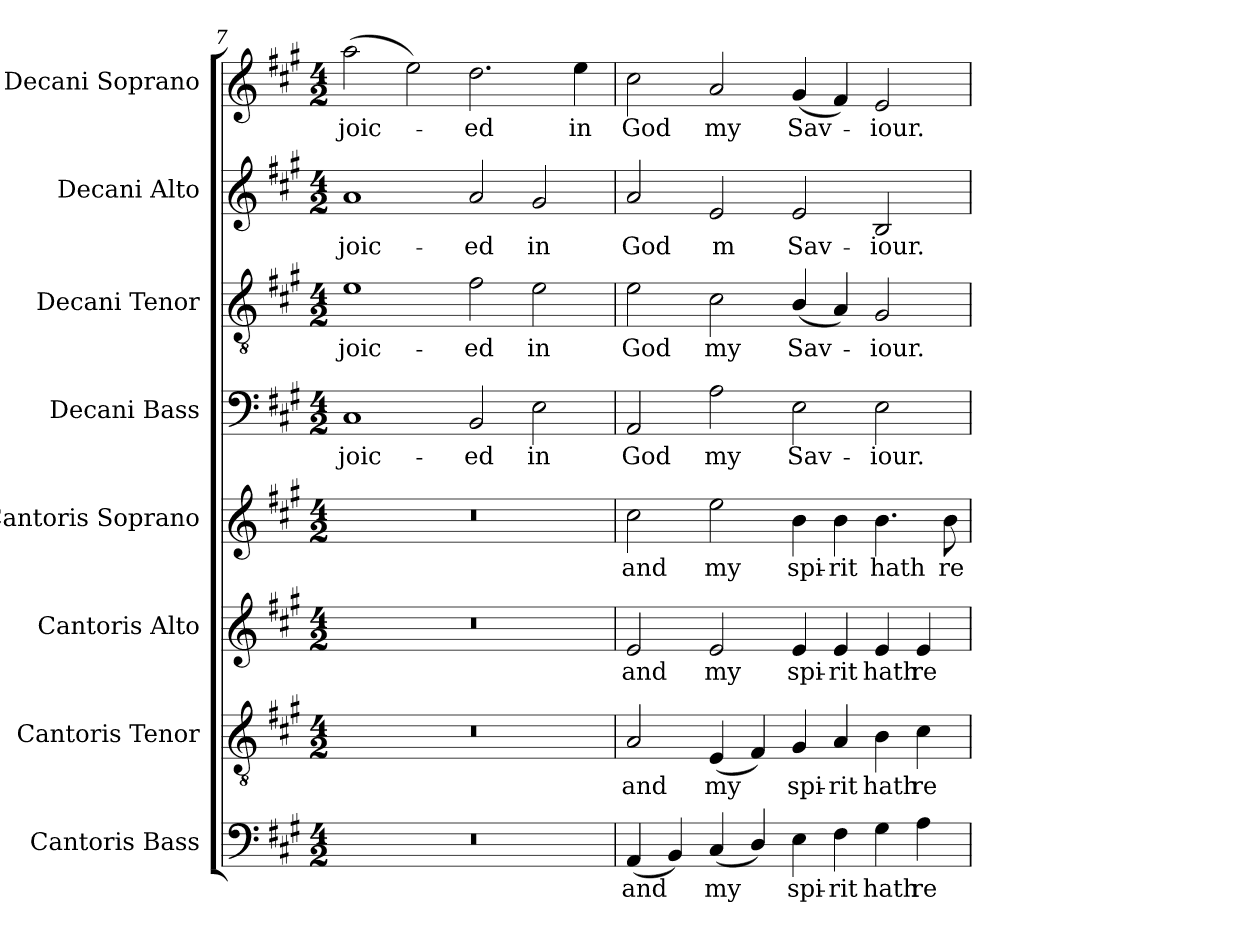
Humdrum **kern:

**kern	**text	**kern	**text	**kern	**text	**kern	**text	**kern	**text	**kern	**text	**kern	**text	**kern	**text
*part8	*part8	*part7	*part7	*part6	*part6	*part5	*part5	*part4	*part4	*part3	*part3	*part2	*part2	*part1	*part1
*staff8	*staff8	*staff7	*staff7	*staff6	*staff6	*staff5	*staff5	*staff4	*staff4	*staff3	*staff3	*staff2	*staff2	*staff1	*staff1
*I"Cantoris Bass	*	*I"Cantoris Tenor	*	*I"Cantoris Alto	*	*I"Cantoris Soprano	*	*I"Decani Bass	*	*I"Decani Tenor	*	*I"Decani Alto	*	*I"Decani Soprano	*
*I'Can B.	*	*I'Can T.	*	*I'Can A.	*	*I'Can S.	*	*I'Dec B.	*	*I'Dec T.	*	*I'Dec A.	*	*I'Dec S.	*
*clefF4	*	*clefGv2	*	*clefG2	*	*clefG2	*	*clefF4	*	*clefGv2	*	*clefG2	*	*clefG2	*
*	*	*ITrd7c12	*	*	*	*	*	*	*	*ITrd7c12	*	*	*	*	*
*k[f#c#g#]	*	*k[f#c#g#]	*	*k[f#c#g#]	*	*k[f#c#g#]	*	*k[f#c#g#]	*	*k[f#c#g#]	*	*k[f#c#g#]	*	*k[f#c#g#]	*
*A:	*	*A:	*	*A:	*	*A:	*	*A:	*	*A:	*	*A:	*	*A:	*
*M4/2	*	*M4/2	*	*M4/2	*	*M4/2	*	*M4/2	*	*M4/2	*	*M4/2	*	*M4/2	*
=7	=7	=7	=7	=7	=7	=7	=7	=7	=7	=7	=7	=7	=7	=7	=7
!LO:N:vis=1	!	!LO:N:vis=1	!	!LO:N:vis=1	!	!LO:N:vis=1	!	!	!	!	!	!	!	!	!
!	!	!	!	!	!	!	!	!	!LO:LY:b:color=#000000	!	!	!	!	!	!
!	!	!	!	!	!	!	!	!	!	!	!LO:LY:b:color=#000000	!	!	!	!
!	!	!	!	!	!	!	!	!	!	!	!	!	!LO:LY:b:color=#000000	!	!
!	!	!	!	!	!	!	!	!	!	!	!	!	!	!	!LO:LY:b:color=#000000
0r	.	0r	.	0r	.	0r	.	1C#i	-joic-	1Ei	-joic-	1ai	-joic-	(2aai\	-joic-
.	.	.	.	.	.	.	.	.	.	.	.	.	.	2eei\)	.
!	!	!	!	!	!	!	!	!	!LO:LY:b:color=#000000	!	!	!	!	!	!
!	!	!	!	!	!	!	!	!	!	!	!LO:LY:b:color=#000000	!	!	!	!
!	!	!	!	!	!	!	!	!	!	!	!	!	!LO:LY:b:color=#000000	!	!
!	!	!	!	!	!	!	!	!	!	!	!	!	!	!	!LO:LY:b:color=#000000
.	.	.	.	.	.	.	.	2BBi/	-ed	2F#i\	-ed	2ai/	-ed	2.ddi\	-ed
!	!	!	!	!	!	!	!	!	!LO:LY:b:color=#000000	!	!	!	!	!	!
!	!	!	!	!	!	!	!	!	!	!	!LO:LY:b:color=#000000	!	!	!	!
!	!	!	!	!	!	!	!	!	!	!	!	!	!LO:LY:b:color=#000000	!	!
.	.	.	.	.	.	.	.	2Ei\	in	2Ei\	in	2g#i/	in	.	.
!	!	!	!	!	!	!	!	!	!	!	!	!	!	!	!LO:LY:b:color=#000000
.	.	.	.	.	.	.	.	.	.	.	.	.	.	4eei\	in
=8	=8	=8	=8	=8	=8	=8	=8	=8	=8	=8	=8	=8	=8	=8	=8
!	!LO:LY:b:color=#000000	!	!	!	!	!	!	!	!	!	!	!	!	!	!
!	!	!	!LO:LY:b:color=#000000	!	!	!	!	!	!	!	!	!	!	!	!
!	!	!	!	!	!LO:LY:b:color=#000000	!	!	!	!	!	!	!	!	!	!
!	!	!	!	!	!	!	!LO:LY:b:color=#000000	!	!	!	!	!	!	!	!
!	!	!	!	!	!	!	!	!	!LO:LY:b:color=#000000	!	!	!	!	!	!
!	!	!	!	!	!	!	!	!	!	!	!LO:LY:b:color=#000000	!	!	!	!
!	!	!	!	!	!	!	!	!	!	!	!	!	!LO:LY:b:color=#000000	!	!
!	!	!	!	!	!	!	!	!	!	!	!	!	!	!	!LO:LY:b:color=#000000
(4AAi/	and	2AAi/	and	2ei/	and	2cc#i\	and	2AAi/	God	2Ei\	God	2ai/	God	2cc#i\	God
4BBi/)	.	.	.	.	.	.	.	.	.	.	.	.	.	.	.
!	!LO:LY:b:color=#000000	!	!	!	!	!	!	!	!	!	!	!	!	!	!
!	!	!	!LO:LY:b:color=#000000	!	!	!	!	!	!	!	!	!	!	!	!
!	!	!	!	!	!LO:LY:b:color=#000000	!	!	!	!	!	!	!	!	!	!
!	!	!	!	!	!	!	!LO:LY:b:color=#000000	!	!	!	!	!	!	!	!
!	!	!	!	!	!	!	!	!	!LO:LY:b:color=#000000	!	!	!	!	!	!
!	!	!	!	!	!	!	!	!	!	!	!LO:LY:b:color=#000000	!	!	!	!
!	!	!	!	!	!	!	!	!	!	!	!	!	!LO:LY:b:color=#000000	!	!
!	!	!	!	!	!	!	!	!	!	!	!	!	!	!	!LO:LY:b:color=#000000
(4C#i/	my	(4EEi/	my	2ei/	my	2eei\	my	2Ai\	my	2C#i\	my	2ei/	m	2ai/	my
4Di/)	.	4FF#i/)	.	.	.	.	.	.	.	.	.	.	.	.	.
!	!LO:LY:b:color=#000000	!	!	!	!	!	!	!	!	!	!	!	!	!	!
!	!	!	!LO:LY:b:color=#000000	!	!	!	!	!	!	!	!	!	!	!	!
!	!	!	!	!	!LO:LY:b:color=#000000	!	!	!	!	!	!	!	!	!	!
!	!	!	!	!	!	!	!LO:LY:b:color=#000000	!	!	!	!	!	!	!	!
!	!	!	!	!	!	!	!	!	!LO:LY:b:color=#000000	!	!	!	!	!	!
!	!	!	!	!	!	!	!	!	!	!	!LO:LY:b:color=#000000	!	!	!	!
!	!	!	!	!	!	!	!	!	!	!	!	!	!LO:LY:b:color=#000000	!	!
!	!	!	!	!	!	!	!	!	!	!	!	!	!	!	!LO:LY:b:color=#000000
4Ei\	spi-	4GG#i/	spi-	4ei/	spi-	4bi\	spi-	2Ei\	Sav-	(4BBi/	Sav-	2ei/	Sav-	(4g#i/	Sav-
!	!LO:LY:b:color=#000000	!	!	!	!	!	!	!	!	!	!	!	!	!	!
!	!	!	!LO:LY:b:color=#000000	!	!	!	!	!	!	!	!	!	!	!	!
!	!	!	!	!	!LO:LY:b:color=#000000	!	!	!	!	!	!	!	!	!	!
!	!	!	!	!	!	!	!LO:LY:b:color=#000000	!	!	!	!	!	!	!	!
4F#i\	-rit	4AAi/	-rit	4ei/	-rit	4bi\	-rit	.	.	4AAi/)	.	.	.	4f#i/)	.
!	!LO:LY:b:color=#000000	!	!	!	!	!	!	!	!	!	!	!	!	!	!
!	!	!	!LO:LY:b:color=#000000	!	!	!	!	!	!	!	!	!	!	!	!
!	!	!	!	!	!LO:LY:b:color=#000000	!	!	!	!	!	!	!	!	!	!
!	!	!	!	!	!	!	!LO:LY:b:color=#000000	!	!	!	!	!	!	!	!
!	!	!	!	!	!	!	!	!	!LO:LY:b:color=#000000	!	!	!	!	!	!
!	!	!	!	!	!	!	!	!	!	!	!LO:LY:b:color=#000000	!	!	!	!
!	!	!	!	!	!	!	!	!	!	!	!	!	!LO:LY:b:color=#000000	!	!
!	!	!	!	!	!	!	!	!	!	!	!	!	!	!	!LO:LY:b:color=#000000
4G#i\	hath	4BBi\	hath	4ei/	hath	4.bi\	hath	2Ei\	-iour.	2GG#i/	-iour.	2Bi/	-iour.	2ei/	-iour.
!	!LO:LY:b:color=#000000	!	!	!	!	!	!	!	!	!	!	!	!	!	!
!	!	!	!LO:LY:b:color=#000000	!	!	!	!	!	!	!	!	!	!	!	!
!	!	!	!	!	!LO:LY:b:color=#000000	!	!	!	!	!	!	!	!	!	!
4Ai\	re-	4C#i\	re-	4ei/	re-	.	.	.	.	.	.	.	.	.	.
!	!	!	!	!	!	!	!LO:LY:b:color=#000000	!	!	!	!	!	!	!	!
.	.	.	.	.	.	8bi\	re-	.	.	.	.	.	.	.	.
=	=	=	=	=	=	=	=	=	=	=	=	=	=	=	=
*-	*-	*-	*-	*-	*-	*-	*-	*-	*-	*-	*-	*-	*-	*-	*-
